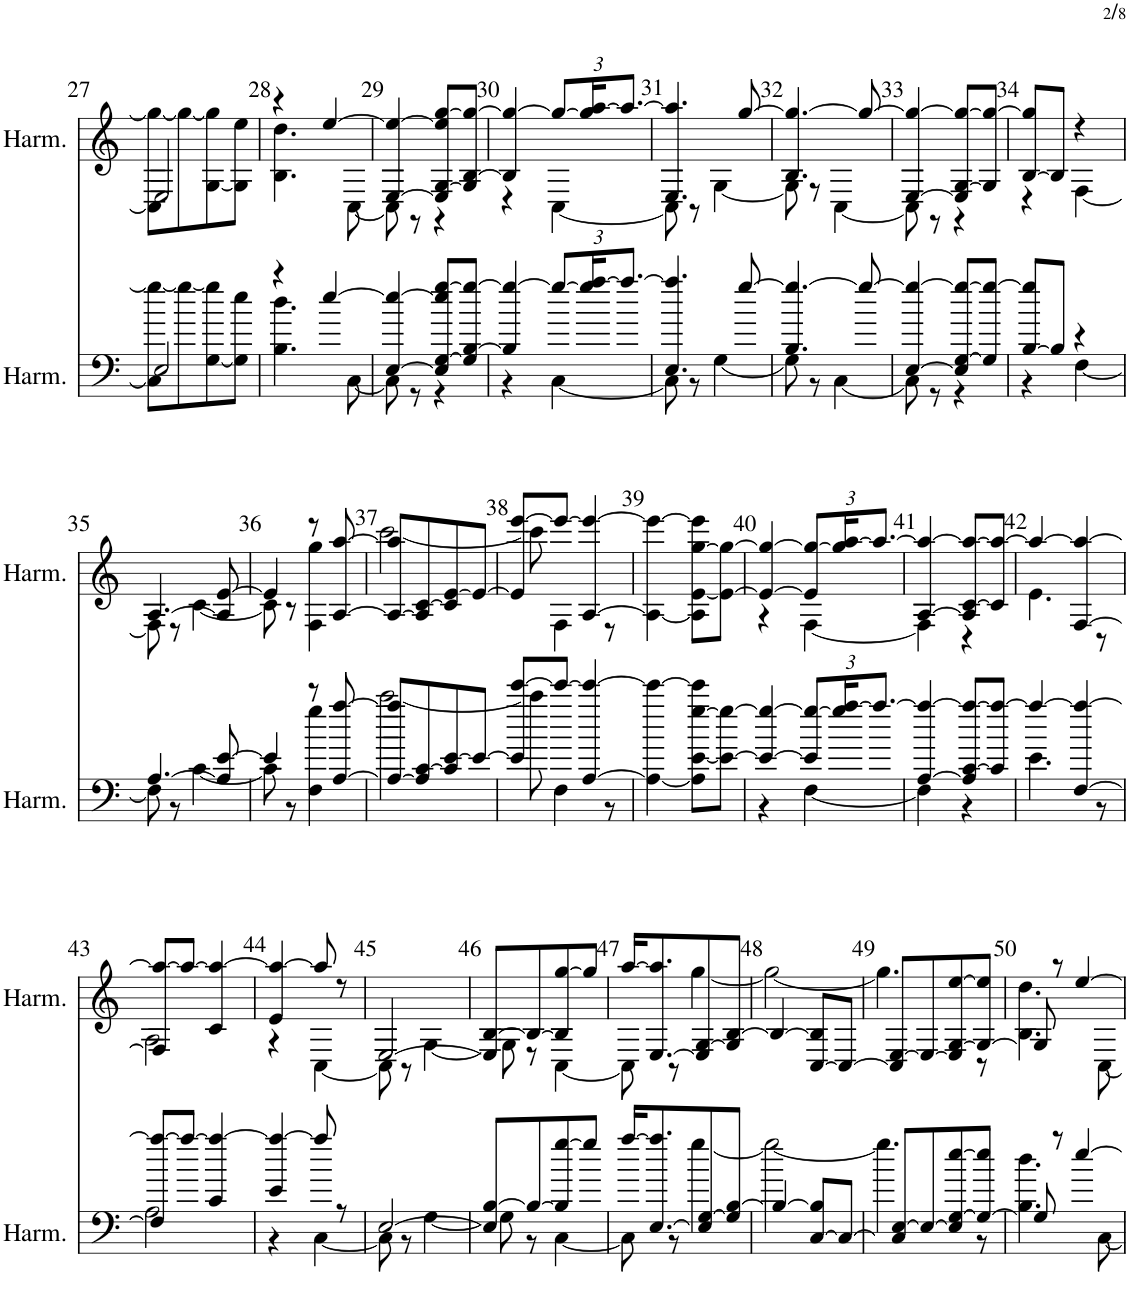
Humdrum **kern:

**kern	**kern
*part2	*part1
*staff2	*staff1
*I"16穴 C クロマティック ハーモニカ	*I"16穴 C クロマティック ハーモニカ
!!LO:PB:g=z
*clefF4	*clefG2
*k[]	*k[]
*M4/8	*M4/8
=27	=27
*^	*^
2E/	8C\] 8gg\_L	2E/	8C\] 8gg\_L
.	8gg\_	.	8gg\_
.	[8G\ 8gg\]	.	[8G\ 8gg\]
.	8G\] 8ee\J	.	8G\] 8ee\J
=28	=28	=28	=28
4r	4.B\ 4.dd\	4r	4.B\ 4.dd\
[4ee/	.	[4ee/	.
.	[8C\	.	[8C\
=29	=29	=29	=29
[4E/ 4ee/_	8C\]	[4E/ 4ee/_	8C\]
.	8r	.	8r
8E/] [8G/ 8ee/] [8gg/L	4r	8E/] [8G/ 8ee/] [8gg/L	4r
8G/] [8B/ 8gg/_J	.	8G/] [8B/ 8gg/_J	.
=30	=30	=30	=30
4B/] 4gg/_	4r	4B/] 4gg/_	4r
*Xbrackettup	*	*Xbrackettup	*
12gg/L_	[4C\	12gg/L_	[4C\
24gg/] [24aa/K	.	24gg/] [24aa/K	.
12.aa/J_	.	12.aa/J_	.
=31	=31	=31	=31
4.E/ 4.aa/]	8C\]	4.E/ 4.aa/]	8C\]
.	8r	.	8r
.	[4G\	.	[4G\
[8gg/	.	[8gg/	.
=32	=32	=32	=32
4.B/ 4.gg/_	8G\]	4.B/ 4.gg/_	8G\]
.	8r	.	8r
.	[4C\	.	[4C\
8gg/_	.	8gg/_	.
=33	=33	=33	=33
[4E/ 4gg/_	8C\]	[4E/ 4gg/_	8C\]
.	8r	.	8r
8E/] [8G/ 8gg/_L	4r	8E/] [8G/ 8gg/_L	4r
8G/] 8gg/_J	.	8G/] 8gg/_J	.
=34	=34	=34	=34
[8B/ 8gg/]L	4r	[8B/ 8gg/]L	4r
8B/J]	.	8B/J]	.
4r	[4F\	4r	[4F\
!!LO:LB:g=z	!!
=35	=35	=35	=35
[4.A/	8F\]	[4.A/	8F\]
.	8r	.	8r
.	[4c\	.	[4c\
8A/] [8e/	.	8A/] [8e/	.
=36	=36	=36	=36
4e/]	8c\]	4e/]	8c\]
.	8r	.	8r
8r	4F\ 4gg\	8r	4F\ 4gg\
[8A/ [8aa/	.	[8A/ [8aa/	.
=37	=37	=37	=37
8A/_ 8aa/]L	[2ccc\	8A/_ 8aa/]L	[2ccc\
8A/] [8c/	.	8A/] [8c/	.
8c/] [8e/	.	8c/] [8e/	.
8e/J_	.	8e/J_	.
=38	=38	=38	=38
8e/] [8eee/L	8ccc\]	8e/] [8eee/L	8ccc\]
8eee/J_	4F\	8eee/J_	4F\
[4A/ 4eee/_	.	[4A/ 4eee/_	.
.	8r	.	8r
*v	*v	*	*
*	*v	*v
=39	=39
4A\_ 4eee\_	4A\_ 4eee\_
8A\] [8e\ [8gg\ 8eee\]L	8A\] [8e\ [8gg\ 8eee\]L
8e\_ 8gg\_J	8e\_ 8gg\_J
=40	=40
*^	*^
4e/_ 4gg/_	4r	4e/_ 4gg/_	4r
12e/] 12gg/_L	[4F\	12e/] 12gg/_L	[4F\
24gg/] [24aa/K	.	24gg/] [24aa/K	.
12.aa/J_	.	12.aa/J_	.
=41	=41	=41	=41
[4A/ 4aa/_	4F\]	[4A/ 4aa/_	4F\]
8A/] [8c/ 8aa/_L	4r	8A/] [8c/ 8aa/_L	4r
8c/] 8aa/_J	.	8c/] 8aa/_J	.
=42	=42	=42	=42
4aa/_	4.e\	4aa/_	4.e\
[4F/ 4aa/_	.	[4F/ 4aa/_	.
.	8r	.	8r
!!LO:LB:g=z	!!
=43	=43	=43	=43
8F/] 8aa/_L	2A\	8F/] 8aa/_L	2A\
8aa/J_	.	8aa/J_	.
4c/ 4aa/_	.	4c/ 4aa/_	.
=44	=44	=44	=44
4e/ 4aa/_	4r	4e/ 4aa/_	4r
8aa/]	[4C\	8aa/]	[4C\
8r	.	8r	.
=45	=45	=45	=45
[2E/	8C\]	[2E/	8C\]
.	8r	.	8r
.	[4G\	.	[4G\
=46	=46	=46	=46
8E/] [8B/L	8G\]	8E/] [8B/L	8G\]
8B/_	8r	8B/_	8r
8B/] [8gg/	[4C\	8B/] [8gg/	[4C\
8gg/J]	.	8gg/J]	.
=47	=47	=47	=47
[16aa/KL	8C\]	[16aa/KL	8C\]
[8.E/ 8.aa/]	.	[8.E/ 8.aa/]	.
.	8r	.	8r
8E/] [8G/	[4gg\	8E/] [8G/	[4gg\
8G/] [8B/J	.	8G/] [8B/J	.
=48	=48	=48	=48
4B/_	2gg\_	4B/_	2gg\_
[8C/ 8B/]L	.	[8C/ 8B/]L	.
8C/J_	.	8C/J_	.
=49	=49	=49	=49
8C/] [8E/L	4.gg\]	8C/] [8E/L	4.gg\]
8E/_	.	8E/_	.
8E/] [8G/ [8ee/	.	8E/] [8G/ [8ee/	.
8G/_ 8ee/]J	8r	8G/_ 8ee/]J	8r
=50	=50	=50	=50
8G/]	4.B\ 4.dd\	8G/]	4.B\ 4.dd\
8r	.	8r	.
[4ee/	.	[4ee/	.
.	[8C\	.	[8C\
*v	*v	*	*
*	*v	*v
=	=
*-	*-
